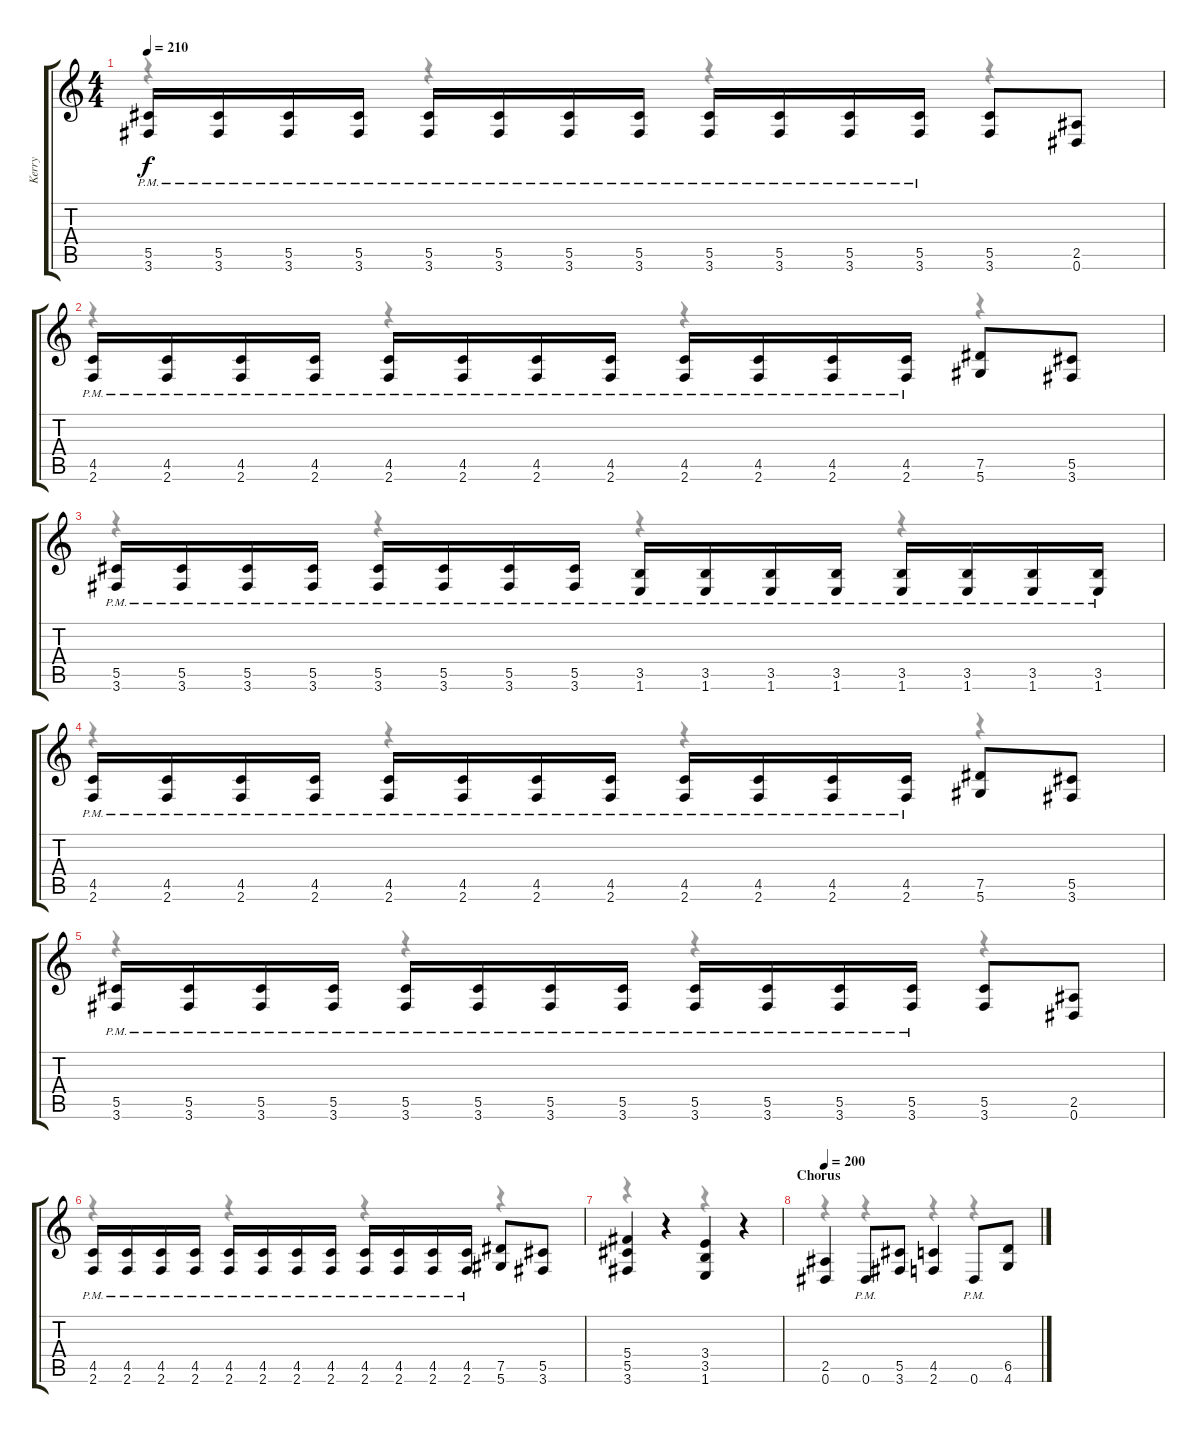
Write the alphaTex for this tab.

\track ("Kerry" "Kerry") {instrument distortionguitar}
\staff {score tabs}
\tuning (Eb4 Bb3 Gb3 Db3 Ab2 Eb2) {hide}
\voice
\ts (4 4)
\tempo 210
\clef g2
\ks c
(5.5{pm} 3.6{pm}).16{dy f} (5.5{pm} 3.6{pm}).16 (5.5{pm} 3.6{pm}).16 (5.5{pm} 3.6{pm}).16 (5.5{pm} 3.6{pm}).16 (5.5{pm} 3.6{pm}).16 (5.5{pm} 3.6{pm}).16 (5.5{pm} 3.6{pm}).16 (5.5{pm} 3.6{pm}).16 (5.5{pm} 3.6{pm}).16 (5.5{pm} 3.6{pm}).16 (5.5{pm} 3.6{pm}).16 (5.5 3.6).8 (2.5 0.6).8 |
(4.5{pm} 2.6{pm}).16 (4.5{pm} 2.6{pm}).16 (4.5{pm} 2.6{pm}).16 (4.5{pm} 2.6{pm}).16 (4.5{pm} 2.6{pm}).16 (4.5{pm} 2.6{pm}).16 (4.5{pm} 2.6{pm}).16 (4.5{pm} 2.6{pm}).16 (4.5{pm} 2.6{pm}).16 (4.5{pm} 2.6{pm}).16 (4.5{pm} 2.6{pm}).16 (4.5{pm} 2.6{pm}).16 (7.5 5.6).8 (5.5 3.6).8 |
(5.5{pm} 3.6{pm}).16 (5.5{pm} 3.6{pm}).16 (5.5{pm} 3.6{pm}).16 (5.5{pm} 3.6{pm}).16 (5.5{pm} 3.6{pm}).16 (5.5{pm} 3.6{pm}).16 (5.5{pm} 3.6{pm}).16 (5.5{pm} 3.6{pm}).16 (3.5{pm} 1.6{pm}).16 (3.5{pm} 1.6{pm}).16 (3.5{pm} 1.6{pm}).16 (3.5{pm} 1.6{pm}).16 (3.5{pm} 1.6{pm}).16 (3.5{pm} 1.6{pm}).16 (3.5{pm} 1.6{pm}).16 (3.5{pm} 1.6{pm}).16 |
(4.5{pm} 2.6{pm}).16 (4.5{pm} 2.6{pm}).16 (4.5{pm} 2.6{pm}).16 (4.5{pm} 2.6{pm}).16 (4.5{pm} 2.6{pm}).16 (4.5{pm} 2.6{pm}).16 (4.5{pm} 2.6{pm}).16 (4.5{pm} 2.6{pm}).16 (4.5{pm} 2.6{pm}).16 (4.5{pm} 2.6{pm}).16 (4.5{pm} 2.6{pm}).16 (4.5{pm} 2.6{pm}).16 (7.5 5.6).8 (5.5 3.6).8 |
(5.5{pm} 3.6{pm}).16 (5.5{pm} 3.6{pm}).16 (5.5{pm} 3.6{pm}).16 (5.5{pm} 3.6{pm}).16 (5.5{pm} 3.6{pm}).16 (5.5{pm} 3.6{pm}).16 (5.5{pm} 3.6{pm}).16 (5.5{pm} 3.6{pm}).16 (5.5{pm} 3.6{pm}).16 (5.5{pm} 3.6{pm}).16 (5.5{pm} 3.6{pm}).16 (5.5{pm} 3.6{pm}).16 (5.5 3.6).8 (2.5 0.6).8 |
(4.5{pm} 2.6{pm}).16 (4.5{pm} 2.6{pm}).16 (4.5{pm} 2.6{pm}).16 (4.5{pm} 2.6{pm}).16 (4.5{pm} 2.6{pm}).16 (4.5{pm} 2.6{pm}).16 (4.5{pm} 2.6{pm}).16 (4.5{pm} 2.6{pm}).16 (4.5{pm} 2.6{pm}).16 (4.5{pm} 2.6{pm}).16 (4.5{pm} 2.6{pm}).16 (4.5{pm} 2.6{pm}).16 (7.5 5.6).8 (5.5 3.6).8 |
(5.4 5.5 3.6).4 r.4 (3.4 3.5 1.6).4 r.4 |
\section ("" "Chorus")
\tempo 200
(2.5 0.6).4 0.6{pm}.8 (5.5 3.6).8 (4.5 2.6).4 0.6{pm}.8 (6.5 4.6).8
\voice
\clef g2
\ottava regular
\simile none
\ks c
r.4{dy f} r.4 r.4 r.4 |
r.4 r.4 r.4 r.4 |
r.4 r.4 r.4 r.4 |
r.4 r.4 r.4 r.4 |
r.4 r.4 r.4 r.4 |
r.4 r.4 r.4 r.4 |
r.4 r.4 r.4 r.4 |
r.4 r.4 r.4 r.4
